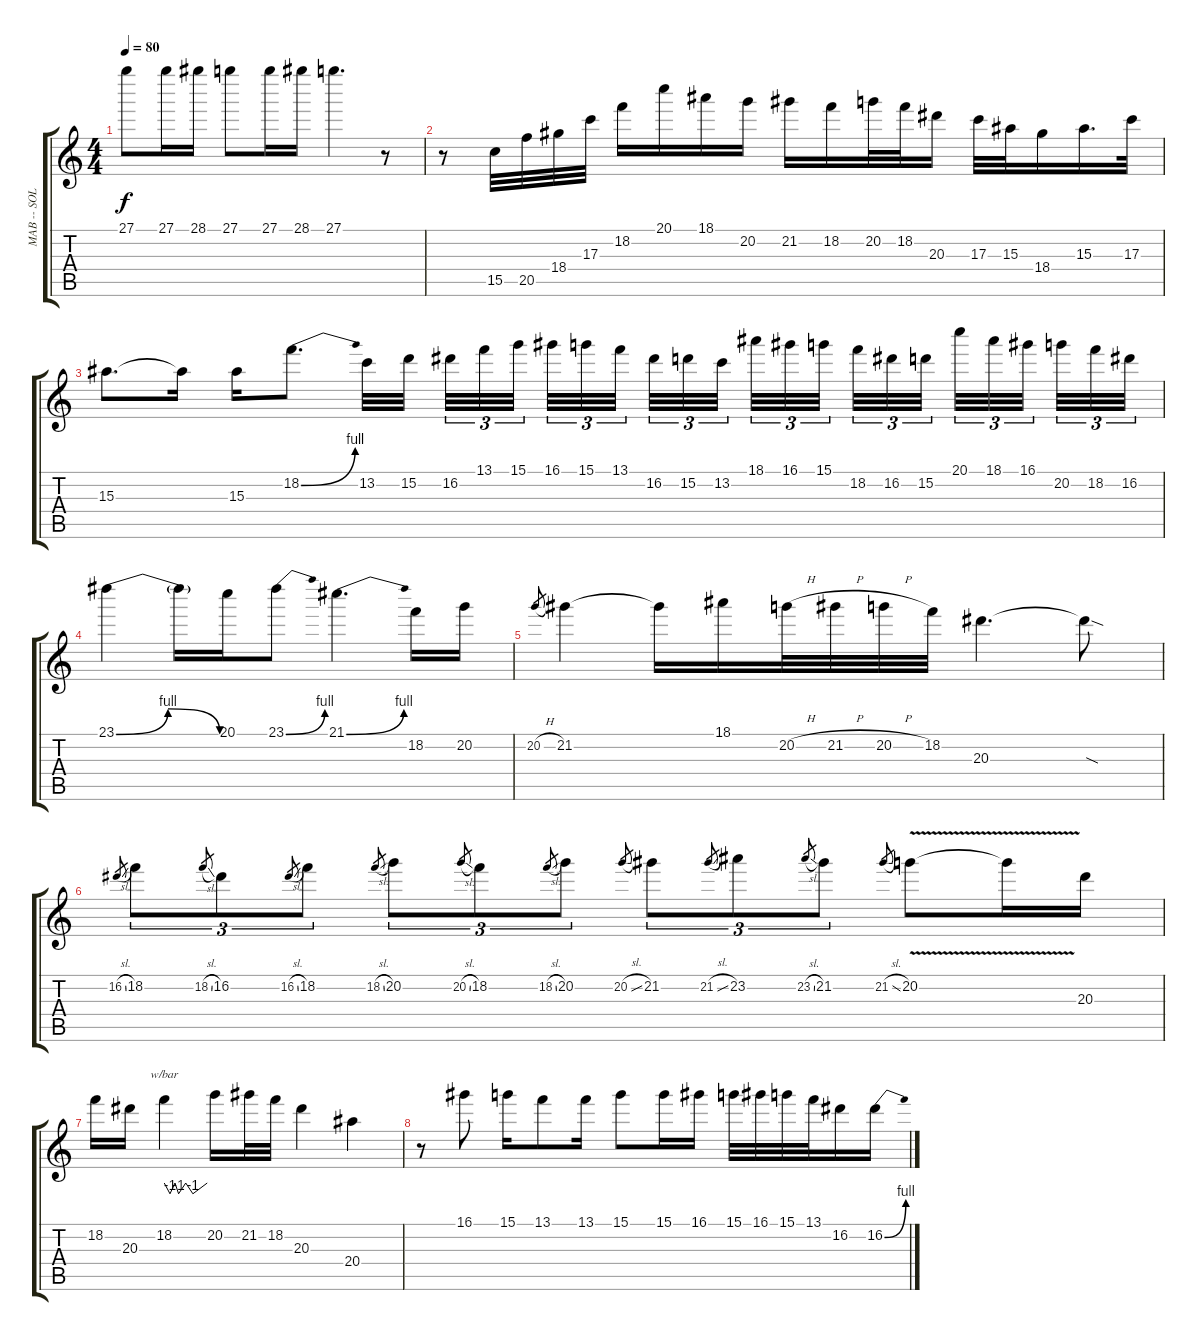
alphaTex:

\track ("MAB -- SOLO gtr." "MAB -- SOL") {instrument overdrivenguitar}
\staff {score tabs}
\tuning (E4 B3 G3 D3 A2 E2) {hide}
\ts (4 4)
\tempo 80
\clef g2
\ks c
27.1.8{dy f} 27.1.16 28.1.16 27.1.8 27.1.16 28.1.16 27.1.4{d} r.8 |
r.8 15.5.32 20.5.32 18.4.32 17.3.32 18.2.16 20.1.16 18.1.16 20.2.16 21.2.16 18.2.16 20.2.32 18.2.32 20.3.16 17.3.32 15.3.32 18.4.16 15.3.16{d} 17.3.32 |
15.3.8{d} 15.3{t}.16 15.3.16 18.2{be (bend 0 0 60 4)}.8{d} 13.2.32 15.2.32{beam splitsecondary} 16.2.32{tu (3 2)} 13.1.32{tu (3 2)} 15.1.32{tu (3 2) beam splitsecondary} 16.1.32{tu (3 2)} 15.1.32{tu (3 2)} 13.1.32{tu (3 2) beam splitsecondary} 16.2.32{tu (3 2)} 15.2.32{tu (3 2)} 13.2.32{tu (3 2)} 18.1.32{tu (3 2)} 16.1.32{tu (3 2)} 15.1.32{tu (3 2) beam splitsecondary} 18.2.32{tu (3 2)} 16.2.32{tu (3 2)} 15.2.32{tu (3 2) beam splitsecondary} 20.1.32{tu (3 2)} 18.1.32{tu (3 2)} 16.1.32{tu (3 2) beam splitsecondary} 20.2.32{tu (3 2)} 18.2.32{tu (3 2)} 16.2.32{tu (3 2)} |
23.1{be (bendrelease 0 0 15 4 45 4 60 0)}.4 23.1{t}.16 20.1.16 23.1{be (bend 0 0 60 4)}.8 21.1{be (bend 0 0 60 4)}.4{d} 18.2.16 20.2.16 |
20.2{h}.8{gr} 21.2.4 21.2{t}.16 18.1.16 20.2{h}.32 21.2{h}.32 20.2{h}.32 18.2.32 20.3.4{d} 20.3{sod t}.8 |
16.2{sl}.8{gr} 18.2.8{tu (3 2)} 18.2{sl}.8{gr} 16.2.8{tu (3 2)} 16.2{sl}.8{gr} 18.2.8{tu (3 2)} 18.2{sl}.8{gr} 20.2.8{tu (3 2)} 20.2{sl}.8{gr} 18.2.8{tu (3 2)} 18.2{sl}.8{gr} 20.2.8{tu (3 2)} 20.2{sl}.8{gr} 21.2.8{tu (3 2)} 21.2{sl}.8{gr} 23.2.8{tu (3 2)} 23.2{sl}.8{gr} 21.2.8{tu (3 2)} 21.2{sl}.8{gr} 20.2{v}.8 20.2{t}.16 20.3.16 |
18.2.16 20.3.16 18.2.4{tbe (custom default 0 0 8 -4 15 0 20 -4 30 0 40 -4 60 0)} 20.2.16 21.2.32 18.2.32 20.3.4 20.4.4 |
r.8 16.1.8 15.1.16 13.1.8 13.1.16 15.1.8 15.1.16 16.1.16 15.1.32 16.1.32 15.1.32 13.1.32 16.2.16 16.2{be (bend 0 0 60 4)}.16
